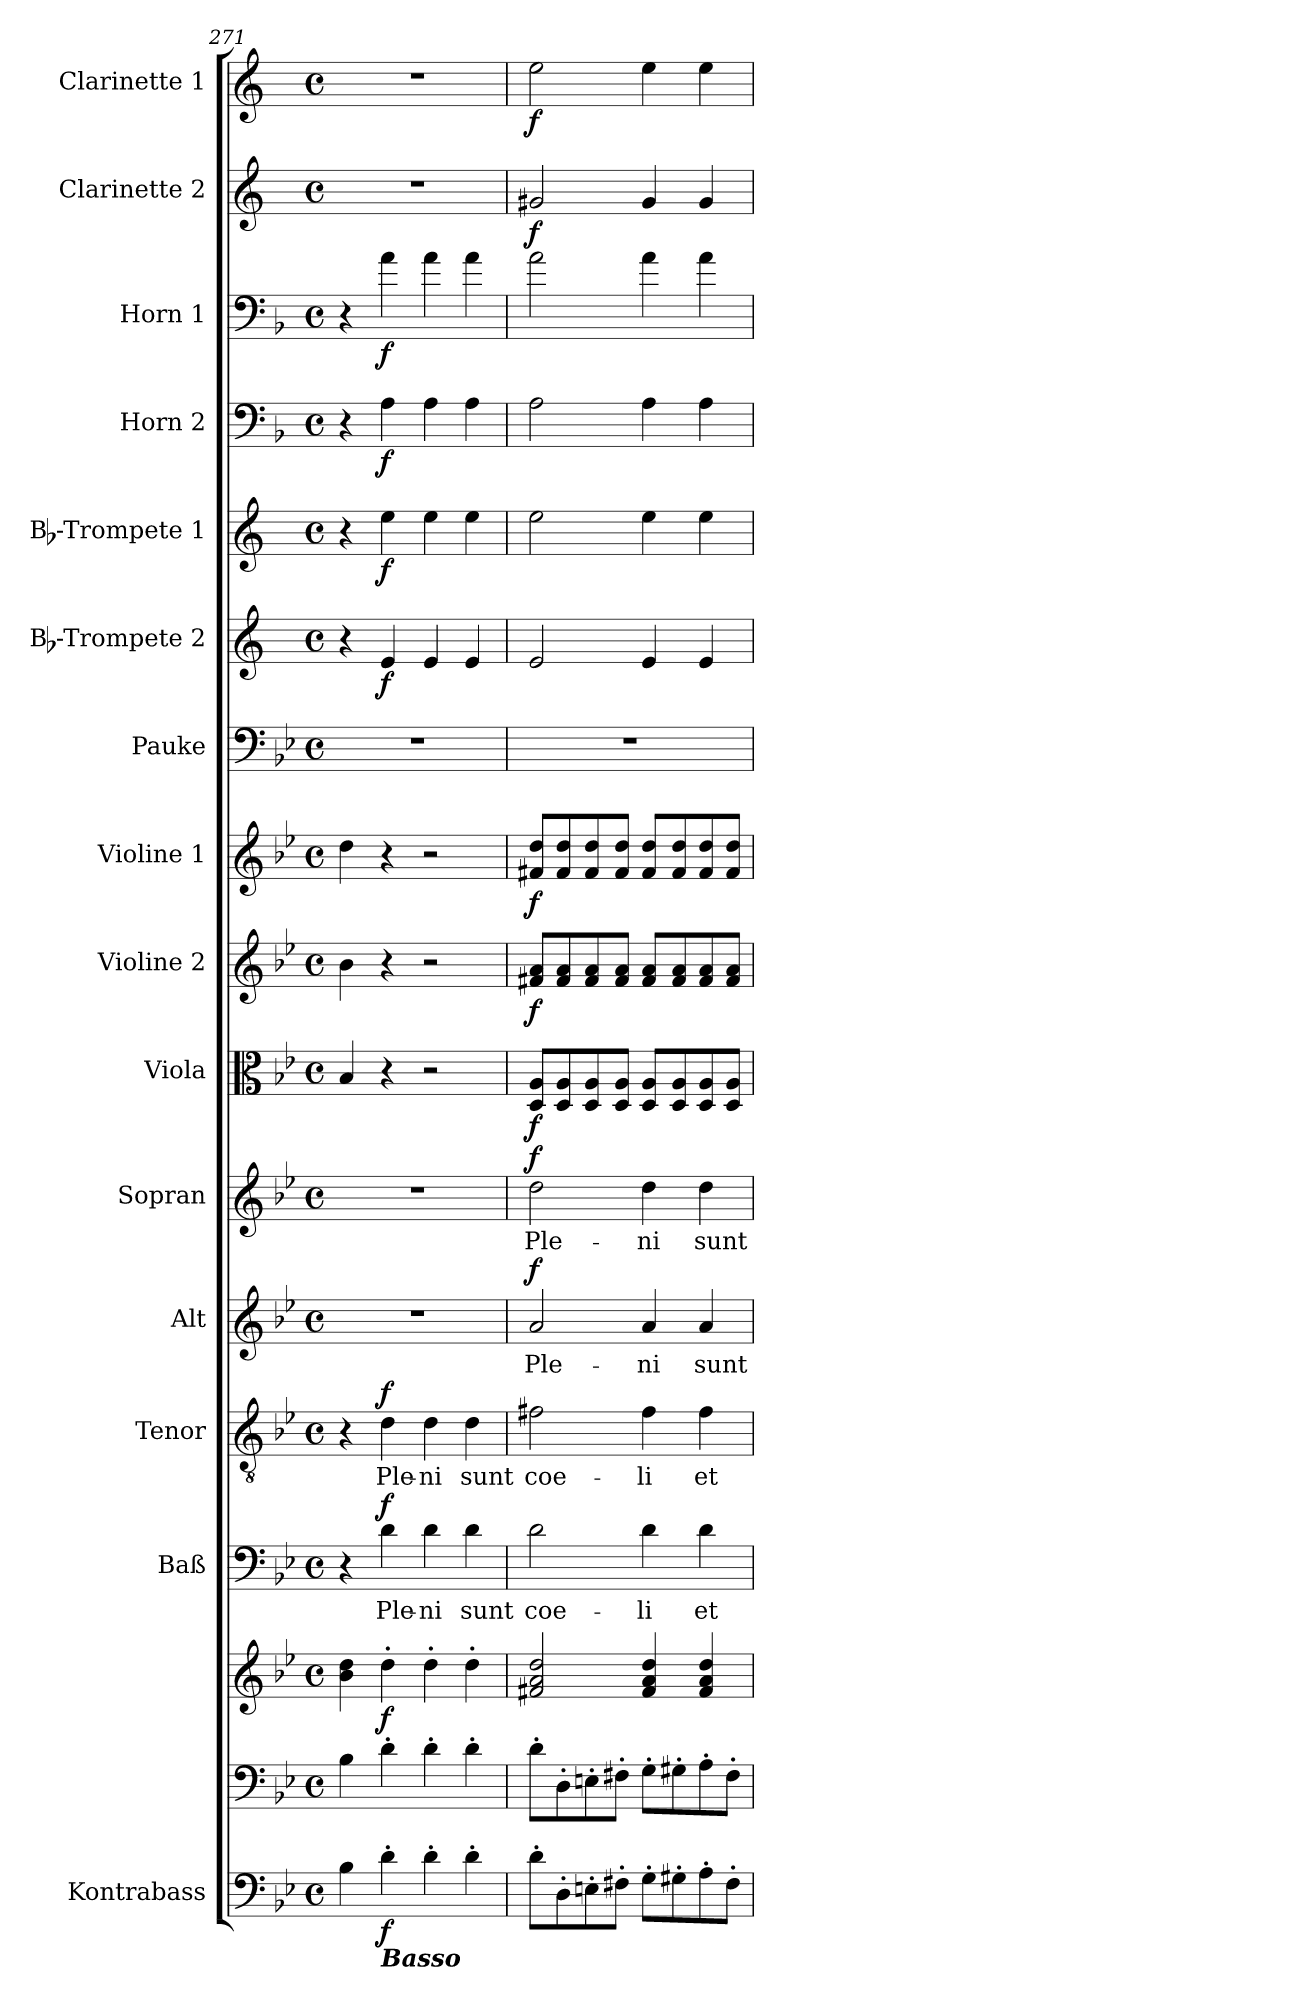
**kern	**dynam	**kern	**kern	**dynam	**kern	**text	**dynam	**kern	**text	**dynam	**kern	**text	**dynam	**kern	**text	**dynam	**kern	**dynam	**kern	**dynam	**kern	**dynam	**kern	**kern	**dynam	**kern	**dynam	**kern	**dynam	**kern	**dynam	**kern	**dynam	**kern	**dynam
*part16	*part16	*part15	*part15	*part15	*part14	*part14	*part14	*part13	*part13	*part13	*part12	*part12	*part12	*part11	*part11	*part11	*part10	*part10	*part9	*part9	*part8	*part8	*part7	*part6	*part6	*part5	*part5	*part4	*part4	*part3	*part3	*part2	*part2	*part1	*part1
*staff17	*staff17	*staff16	*staff15	*staff15/16	*staff14	*staff14	*staff14	*staff13	*staff13	*staff13	*staff12	*staff12	*staff12	*staff11	*staff11	*staff11	*staff10	*staff10	*staff9	*staff9	*staff8	*staff8	*staff7	*staff6	*staff6	*staff5	*staff5	*staff4	*staff4	*staff3	*staff3	*staff2	*staff2	*staff1	*staff1
*I"Kontrabass	*	*	*	*	*I"Baß	*	*	*I"Tenor	*	*	*I"Alt	*	*	*I"Sopran	*	*	*I"Viola	*	*I"Violine 2	*	*I"Violine 1	*	*I"Pauke	*I"Bb-Trompete 2	*	*I"Bb-Trompete 1	*	*I"Horn 2	*	*I"Horn 1	*	*I"Clarinette 2	*	*I"Clarinette 1	*
*I'Kb.	*	*	*	*	*I'Baß	*	*	*I'Ten	*	*	*I'Alt	*	*	*I'Sop	*	*	*I'Vla.	*	*I'Vln. 2	*	*I'Vln. 1	*	*I'Pk.	*I'Bb Trp. 2	*	*I'Bb Trp. 1	*	*I'Hrn. 2	*	*I'Hrn. 1	*	*I'Cl. 2	*	*I'Cl. 1	*
*clefF4	*	*clefF4	*clefG2	*	*clefF4	*	*	*clefGv2	*	*	*clefG2	*	*	*clefG2	*	*	*clefC3	*	*clefG2	*	*clefG2	*	*clefF4	*clefG2	*	*clefG2	*	*clefF4	*	*clefF4	*	*clefG2	*	*clefG2	*
*ITrd7c12	*	*	*	*	*	*	*	*	*	*	*	*	*	*	*	*	*	*	*	*	*	*	*	*ITrd1c2	*	*ITrd1c2	*	*ITrd4c7	*	*ITrd4c7	*	*ITrd1c2	*	*ITrd1c2	*
*k[b-e-]	*	*k[b-e-]	*k[b-e-]	*	*k[b-e-]	*	*	*k[b-e-]	*	*	*k[b-e-]	*	*	*k[b-e-]	*	*	*k[b-e-]	*	*k[b-e-]	*	*k[b-e-]	*	*k[b-e-]	*k[b-e-]	*	*k[b-e-]	*	*k[b-e-]	*	*k[b-e-]	*	*k[b-e-]	*	*k[b-e-]	*
*B-:	*	*B-:	*B-:	*	*B-:	*	*	*B-:	*	*	*B-:	*	*	*B-:	*	*	*B-:	*	*B-:	*	*B-:	*	*B-:	*B-:	*	*B-:	*	*B-:	*	*B-:	*	*B-:	*	*B-:	*
*M4/4	*	*M4/4	*M4/4	*	*M4/4	*	*	*M4/4	*	*	*M4/4	*	*	*M4/4	*	*	*M4/4	*	*M4/4	*	*M4/4	*	*M4/4	*M4/4	*	*M4/4	*	*M4/4	*	*M4/4	*	*M4/4	*	*M4/4	*
*met(c)	*	*met(c)	*met(c)	*	*met(c)	*	*	*met(c)	*	*	*met(c)	*	*	*met(c)	*	*	*met(c)	*	*met(c)	*	*met(c)	*	*met(c)	*met(c)	*	*met(c)	*	*met(c)	*	*met(c)	*	*met(c)	*	*met(c)	*
=271	=271	=271	=271	=271	=271	=271	=271	=271	=271	=271	=271	=271	=271	=271	=271	=271	=271	=271	=271	=271	=271	=271	=271	=271	=271	=271	=271	=271	=271	=271	=271	=271	=271	=271	=271
4BB-\	.	4B-\	4b-\ 4dd\	.	4r	.	.	4r	.	.	1r	.	.	1r	.	.	4B-/	.	4b-\	.	4dd\	.	1r	4r	.	4r	.	4r	.	4r	.	1r	.	1r	.
!LO:TX:b:Bi:t=Basso	!	!	!	!	!	!	!	!	!	!	!	!	!	!	!	!	!	!	!	!	!	!	!	!	!	!	!	!	!	!	!	!	!	!	!
!	!LO:DY:b	!	!	!LO:DY:b	!	!LO:LY:b	!LO:DY:a	!	!LO:LY:b	!LO:DY:a	!	!	!	!	!	!	!	!	!	!	!	!	!	!	!LO:DY:b	!	!LO:DY:b	!	!LO:DY:b	!	!LO:DY:b	!	!	!	!
4D'>\	f	4d'>\	4dd'>\	f	4d\	Ple-	f	4d\	Ple-	f	.	.	.	.	.	.	4r	.	4r	.	4r	.	.	4d/	f	4dd\	f	4D\	f	4d\	f	.	.	.	.
!	!	!	!	!	!	!LO:LY:b	!	!	!LO:LY:b	!	!	!	!	!	!	!	!	!	!	!	!	!	!	!	!	!	!	!	!	!	!	!	!	!	!
4D'>\	.	4d'>\	4dd'>\	.	4d\	-ni	.	4d\	-ni	.	.	.	.	.	.	.	2r	.	2r	.	2r	.	.	4d/	.	4dd\	.	4D\	.	4d\	.	.	.	.	.
!	!	!	!	!	!	!LO:LY:b	!	!	!LO:LY:b	!	!	!	!	!	!	!	!	!	!	!	!	!	!	!	!	!	!	!	!	!	!	!	!	!	!
4D'>\	.	4d'>\	4dd'>\	.	4d\	sunt	.	4d\	sunt	.	.	.	.	.	.	.	.	.	.	.	.	.	.	4d/	.	4dd\	.	4D\	.	4d\	.	.	.	.	.
!!LO:PB:g=z
=272	=272	=272	=272	=272	=272	=272	=272	=272	=272	=272	=272	=272	=272	=272	=272	=272	=272	=272	=272	=272	=272	=272	=272	=272	=272	=272	=272	=272	=272	=272	=272	=272	=272	=272	=272
!	!	!	!	!	!	!LO:LY:b	!	!	!LO:LY:b	!	!	!LO:LY:b	!LO:DY:a	!	!LO:LY:b	!LO:DY:a	!	!LO:DY:b	!	!LO:DY:b	!	!LO:DY:b	!	!	!	!	!	!	!	!	!	!	!LO:DY:b	!	!LO:DY:b
8D'>\L	.	8d'>\L	2f#X/ 2a/ 2dd/	.	2d\	coe-	.	2f#X\	coe-	.	2a/	Ple-	f	2dd\	Ple-	f	8D/ 8A/L	f	8f#X/ 8a/L	f	8f#X/ 8dd/L	f	1r	2d/	.	2dd\	.	2D\	.	2d\	.	2f#X/	f	2dd\	f
8DD'>\	.	8D'>\	.	.	.	.	.	.	.	.	.	.	.	.	.	.	8D/ 8A/	.	8f#/ 8a/	.	8f#/ 8dd/	.	.	.	.	.	.	.	.	.	.	.	.	.	.
8EEn'>\	.	8En'>\	.	.	.	.	.	.	.	.	.	.	.	.	.	.	8D/ 8A/	.	8f#/ 8a/	.	8f#/ 8dd/	.	.	.	.	.	.	.	.	.	.	.	.	.	.
8FF#X'>\J	.	8F#X'>\J	.	.	.	.	.	.	.	.	.	.	.	.	.	.	8D/ 8A/J	.	8f#/ 8a/J	.	8f#/ 8dd/J	.	.	.	.	.	.	.	.	.	.	.	.	.	.
!	!	!	!	!	!	!LO:LY:b	!	!	!LO:LY:b	!	!	!LO:LY:b	!	!	!LO:LY:b	!	!	!	!	!	!	!	!	!	!	!	!	!	!	!	!	!	!	!	!
8GG'>\L	.	8G'>\L	4f#/ 4a/ 4dd/	.	4d\	-li	.	4f#\	-li	.	4a/	-ni	.	4dd\	-ni	.	8D/ 8A/L	.	8f#/ 8a/L	.	8f#/ 8dd/L	.	.	4d/	.	4dd\	.	4D\	.	4d\	.	4f#/	.	4dd\	.
8GG#X'>\	.	8G#X'>\	.	.	.	.	.	.	.	.	.	.	.	.	.	.	8D/ 8A/	.	8f#/ 8a/	.	8f#/ 8dd/	.	.	.	.	.	.	.	.	.	.	.	.	.	.
!	!	!	!	!	!	!LO:LY:b	!	!	!LO:LY:b	!	!	!LO:LY:b	!	!	!LO:LY:b	!	!	!	!	!	!	!	!	!	!	!	!	!	!	!	!	!	!	!	!
8AA'>\	.	8A'>\	4f#/ 4a/ 4dd/	.	4d\	et	.	4f#\	et	.	4a/	sunt	.	4dd\	sunt	.	8D/ 8A/	.	8f#/ 8a/	.	8f#/ 8dd/	.	.	4d/	.	4dd\	.	4D\	.	4d\	.	4f#/	.	4dd\	.
8FF#'>\J	.	8F#'>\J	.	.	.	.	.	.	.	.	.	.	.	.	.	.	8D/ 8A/J	.	8f#/ 8a/J	.	8f#/ 8dd/J	.	.	.	.	.	.	.	.	.	.	.	.	.	.
=	=	=	=	=	=	=	=	=	=	=	=	=	=	=	=	=	=	=	=	=	=	=	=	=	=	=	=	=	=	=	=	=	=	=	=
*-	*-	*-	*-	*-	*-	*-	*-	*-	*-	*-	*-	*-	*-	*-	*-	*-	*-	*-	*-	*-	*-	*-	*-	*-	*-	*-	*-	*-	*-	*-	*-	*-	*-	*-	*-
